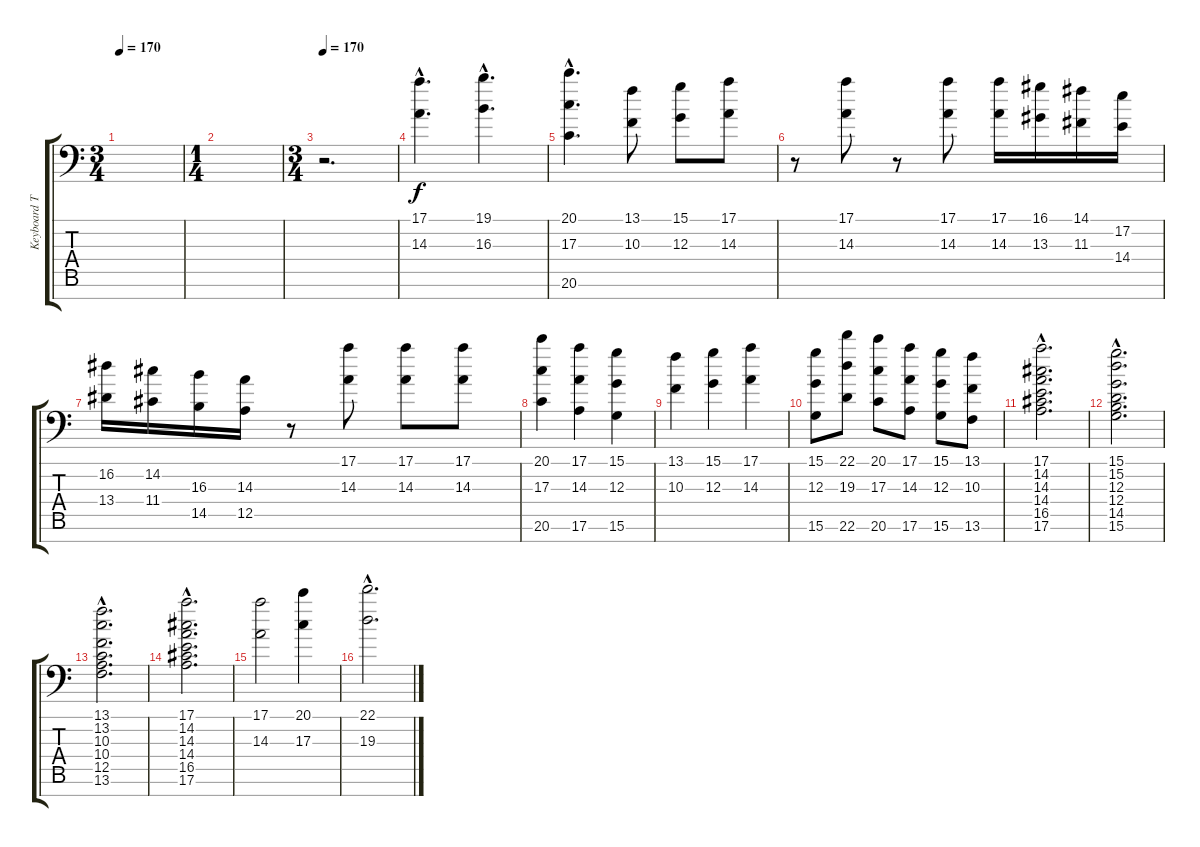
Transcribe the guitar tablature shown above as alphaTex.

\track ("Keyboard Three" "Keyboard T") {instrument stringensemble1}
\staff {score tabs}
\tuning (E4 B3 G3 D3 A2 E2 C-1) {hide}
\ts (3 4)
\tempo 170
\clef f4
\ks c
|
\ts (1 4)
|
\ts (3 4)
\tempo 170
r.2{d} |
(17.1{hac} 14.3{hac}).4{d} (19.1{hac} 16.3{hac}).4{d} |
(20.1{hac} 17.3{hac} 20.6{hac}).4{d} (13.1 10.3).8 (15.1 12.3).8 (17.1 14.3).8 |
r.8 (17.1 14.3).8 r.8 (17.1 14.3).8 (17.1 14.3).16 (16.1 13.3).16 (14.1 11.3).16 (17.2 14.4).16 |
(16.2 13.4).16 (14.2 11.4).16 (16.3 14.5).16 (14.3 12.5).16 r.8 (17.1 14.3).8 (17.1 14.3).8 (17.1 14.3).8 |
(20.1 17.3 20.6).4 (17.1 14.3 17.6).4 (15.1 12.3 15.6).4 |
(13.1 10.3).4 (15.1 12.3).4 (17.1 14.3).4 |
(15.1 12.3 15.6).8 (22.1 19.3 22.6).8 (20.1 17.3 20.6).8 (17.1 14.3 17.6).8 (15.1 12.3 15.6).8 (13.1 10.3 13.6).8 |
(17.1{hac} 14.2{hac} 14.3{hac} 14.4{hac} 16.5{hac} 17.6{hac}).2{d} |
(15.1{hac} 15.2{hac} 12.3{hac} 12.4{hac} 14.5{hac} 15.6{hac}).2{d} |
(13.1{hac} 13.2{hac} 10.3{hac} 10.4{hac} 12.5{hac} 13.6{hac}).2{d} |
(17.1{hac} 14.2{hac} 14.3{hac} 14.4{hac} 16.5{hac} 17.6{hac}).2{d} |
(17.1 14.3).2 (20.1 17.3).4 |
(22.1{hac} 19.3{hac}).2{d}
